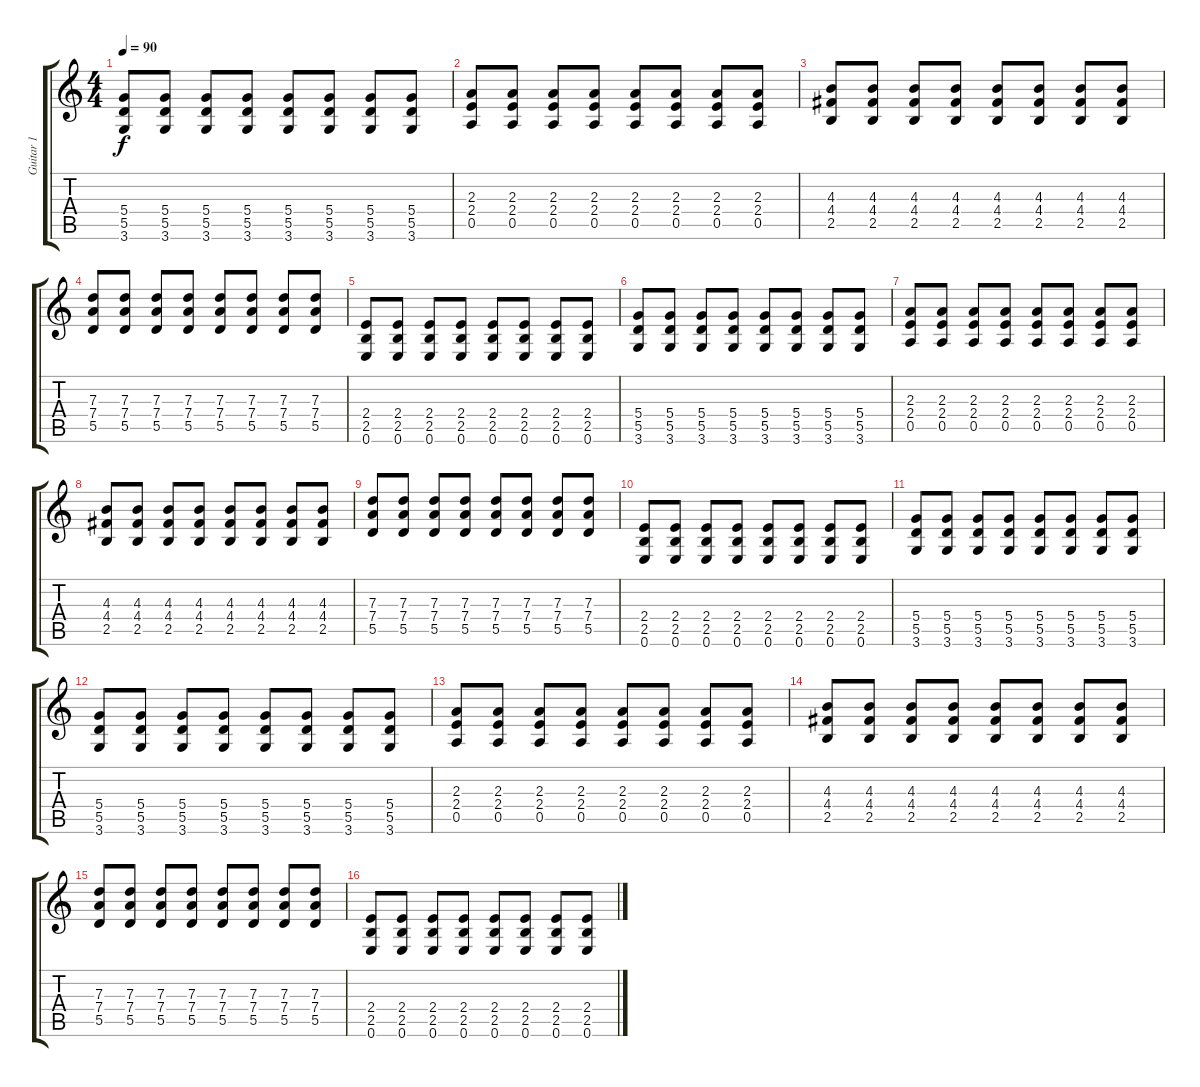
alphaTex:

\track ("Guitar 1" "Guitar 1") {instrument electricguitarjazz}
\staff {score tabs}
\tuning (E4 B3 G3 D3 A2 E2) {hide}
\ts (4 4)
\tempo 90
\clef g2
\ks c
(5.4 5.5 3.6).8{dy f} (5.4 5.5 3.6).8 (5.4 5.5 3.6).8 (5.4 5.5 3.6).8 (5.4 5.5 3.6).8 (5.4 5.5 3.6).8 (5.4 5.5 3.6).8 (5.4 5.5 3.6).8 |
(2.3 2.4 0.5).8 (2.3 2.4 0.5).8 (2.3 2.4 0.5).8 (2.3 2.4 0.5).8 (2.3 2.4 0.5).8 (2.3 2.4 0.5).8 (2.3 2.4 0.5).8 (2.3 2.4 0.5).8 |
(4.3 4.4 2.5).8 (4.3 4.4 2.5).8 (4.3 4.4 2.5).8 (4.3 4.4 2.5).8 (4.3 4.4 2.5).8 (4.3 4.4 2.5).8 (4.3 4.4 2.5).8 (4.3 4.4 2.5).8 |
(7.3 7.4 5.5).8 (7.3 7.4 5.5).8 (7.3 7.4 5.5).8 (7.3 7.4 5.5).8 (7.3 7.4 5.5).8 (7.3 7.4 5.5).8 (7.3 7.4 5.5).8 (7.3 7.4 5.5).8 |
(2.4 2.5 0.6).8 (2.4 2.5 0.6).8 (2.4 2.5 0.6).8 (2.4 2.5 0.6).8 (2.4 2.5 0.6).8 (2.4 2.5 0.6).8 (2.4 2.5 0.6).8 (2.4 2.5 0.6).8 |
(5.4 5.5 3.6).8 (5.4 5.5 3.6).8 (5.4 5.5 3.6).8 (5.4 5.5 3.6).8 (5.4 5.5 3.6).8 (5.4 5.5 3.6).8 (5.4 5.5 3.6).8 (5.4 5.5 3.6).8 |
(2.3 2.4 0.5).8 (2.3 2.4 0.5).8 (2.3 2.4 0.5).8 (2.3 2.4 0.5).8 (2.3 2.4 0.5).8 (2.3 2.4 0.5).8 (2.3 2.4 0.5).8 (2.3 2.4 0.5).8 |
(4.3 4.4 2.5).8 (4.3 4.4 2.5).8 (4.3 4.4 2.5).8 (4.3 4.4 2.5).8 (4.3 4.4 2.5).8 (4.3 4.4 2.5).8 (4.3 4.4 2.5).8 (4.3 4.4 2.5).8 |
(7.3 7.4 5.5).8 (7.3 7.4 5.5).8 (7.3 7.4 5.5).8 (7.3 7.4 5.5).8 (7.3 7.4 5.5).8 (7.3 7.4 5.5).8 (7.3 7.4 5.5).8 (7.3 7.4 5.5).8 |
(2.4 2.5 0.6).8 (2.4 2.5 0.6).8 (2.4 2.5 0.6).8 (2.4 2.5 0.6).8 (2.4 2.5 0.6).8 (2.4 2.5 0.6).8 (2.4 2.5 0.6).8 (2.4 2.5 0.6).8 |
(5.4 5.5 3.6).8 (5.4 5.5 3.6).8 (5.4 5.5 3.6).8 (5.4 5.5 3.6).8 (5.4 5.5 3.6).8 (5.4 5.5 3.6).8 (5.4 5.5 3.6).8 (5.4 5.5 3.6).8 |
(5.4 5.5 3.6).8 (5.4 5.5 3.6).8 (5.4 5.5 3.6).8 (5.4 5.5 3.6).8 (5.4 5.5 3.6).8 (5.4 5.5 3.6).8 (5.4 5.5 3.6).8 (5.4 5.5 3.6).8 |
(2.3 2.4 0.5).8 (2.3 2.4 0.5).8 (2.3 2.4 0.5).8 (2.3 2.4 0.5).8 (2.3 2.4 0.5).8 (2.3 2.4 0.5).8 (2.3 2.4 0.5).8 (2.3 2.4 0.5).8 |
(4.3 4.4 2.5).8 (4.3 4.4 2.5).8 (4.3 4.4 2.5).8 (4.3 4.4 2.5).8 (4.3 4.4 2.5).8 (4.3 4.4 2.5).8 (4.3 4.4 2.5).8 (4.3 4.4 2.5).8 |
(7.3 7.4 5.5).8 (7.3 7.4 5.5).8 (7.3 7.4 5.5).8 (7.3 7.4 5.5).8 (7.3 7.4 5.5).8 (7.3 7.4 5.5).8 (7.3 7.4 5.5).8 (7.3 7.4 5.5).8 |
(2.4 2.5 0.6).8 (2.4 2.5 0.6).8 (2.4 2.5 0.6).8 (2.4 2.5 0.6).8 (2.4 2.5 0.6).8 (2.4 2.5 0.6).8 (2.4 2.5 0.6).8 (2.4 2.5 0.6).8
